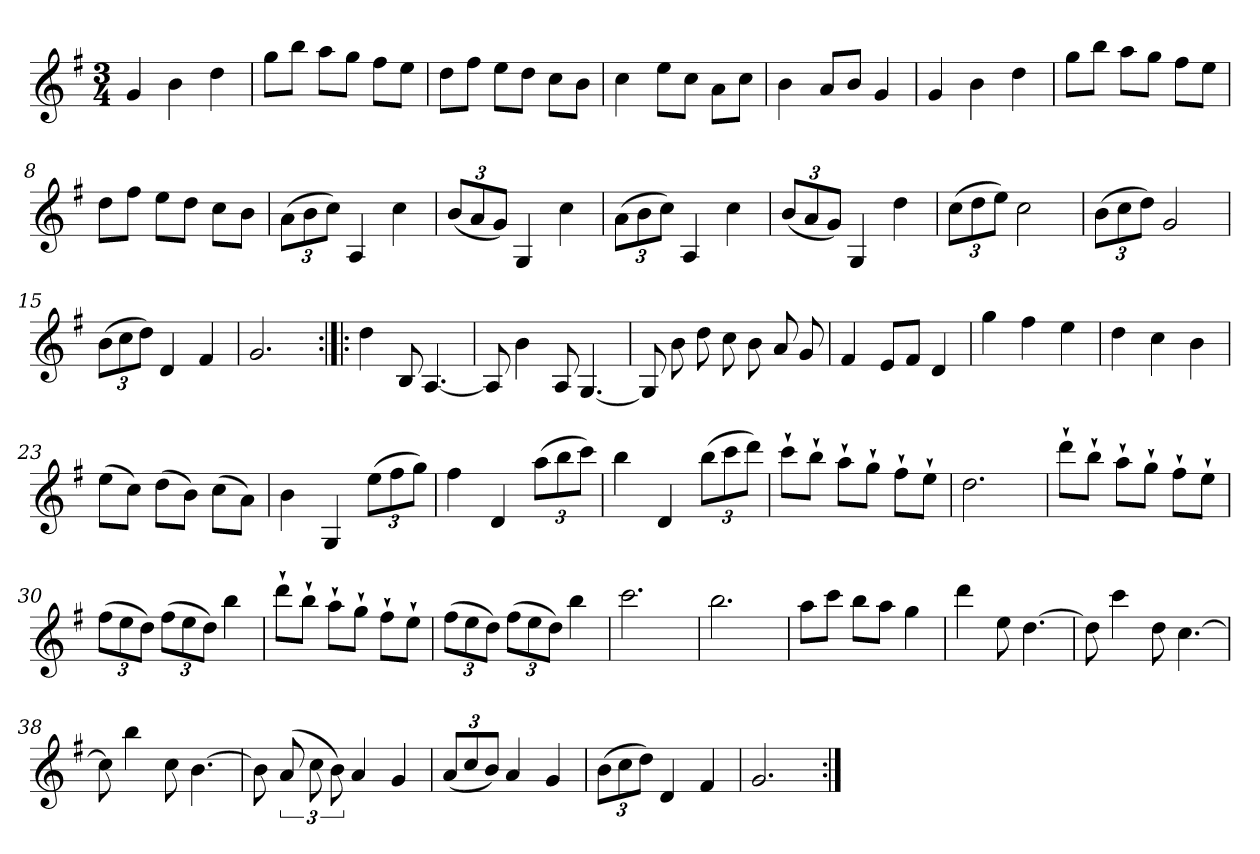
**kern
*part1
*staff1
*clefG2
*k[f#]
*G:
*M3/4
*MM132
=1
4g
4b
4dd
=2
8gg\L
8bb\J
8aa\L
8gg\J
8ff#\L
8ee\J
=3
8dd\L
8ff#\J
8ee\L
8dd\J
8cc\L
8b\J
=4
4cc
8ee\L
8cc\J
8a\L
8cc\J
=5
4b
8a/L
8b/J
4g
=6
4g
4b
4dd
=7
8gg\L
8bb\J
8aa\L
8gg\J
8ff#\L
8ee\J
=8
8dd\L
8ff#\J
8ee\L
8dd\J
8cc\L
8b\J
=9
(12a\L
12b\
12cc\J)
4A
4cc
=10
(12b/L
12a/
12g/J)
4G
4cc
=11
(12a\L
12b\
12cc\J)
4A
4cc
=12
(12b/L
12a/
12g/J)
4G
4dd
=13
(12cc\L
12dd\
12ee\J)
2cc
=14
(12b\L
12cc\
12dd\J)
2g
=15
(12b\L
12cc\
12dd\J)
4d
4f#
=16
2.g
=17:|!|:
4dd
8B
[4.A
=18
8A]
4b
8A
[4.G
=19
8G]
8b
8dd
8cc
8b
8a
8g
=20
4f#
8e/L
8f#/J
4d
=21
4gg
4ff#
4ee
=22
4dd
4cc
4b
=23
(8ee\L
8cc\J)
(8dd\L
8b\J)
(8cc\L
8a\J)
=24
4b
4G
(12ee\L
12ff#\
12gg\J)
=25
4ff#
4d
(12aa\L
12bb\
12ccc\J)
=26
4bb
4d
(12bb\L
12ccc\
12ddd\J)
=27
8ccc`\L
8bb`\J
8aa`\L
8gg`\J
8ff#`\L
8ee`\J
=28
2.dd
=29
8ddd`\L
8bb`\J
8aa`\L
8gg`\J
8ff#`\L
8ee`\J
=30
(12ff#\L
12ee\
12dd\J)
(12ff#\L
12ee\
12dd\J)
4bb
=31
8ddd`\L
8bb`\J
8aa`\L
8gg`\J
8ff#`\L
8ee`\J
=32
(12ff#\L
12ee\
12dd\J)
(12ff#\L
12ee\
12dd\J)
4bb
=33
2.ccc
=34
2.bb
=35
8aa\L
8ccc\J
8bb\L
8aa\J
4gg
=36
4ddd
8ee
[4.dd
=37
8dd]
4ccc
8dd
[4.cc
=38
8cc]
4bb
8cc
[4.b
=39
8b]
(12a
12cc
12b)
4a
4g
=40
(12a/L
12cc/
12b/J)
4a
4g
=41
(12b\L
12cc\
12dd\J)
4d
4f#
=42
2.g
=:|!
*-
